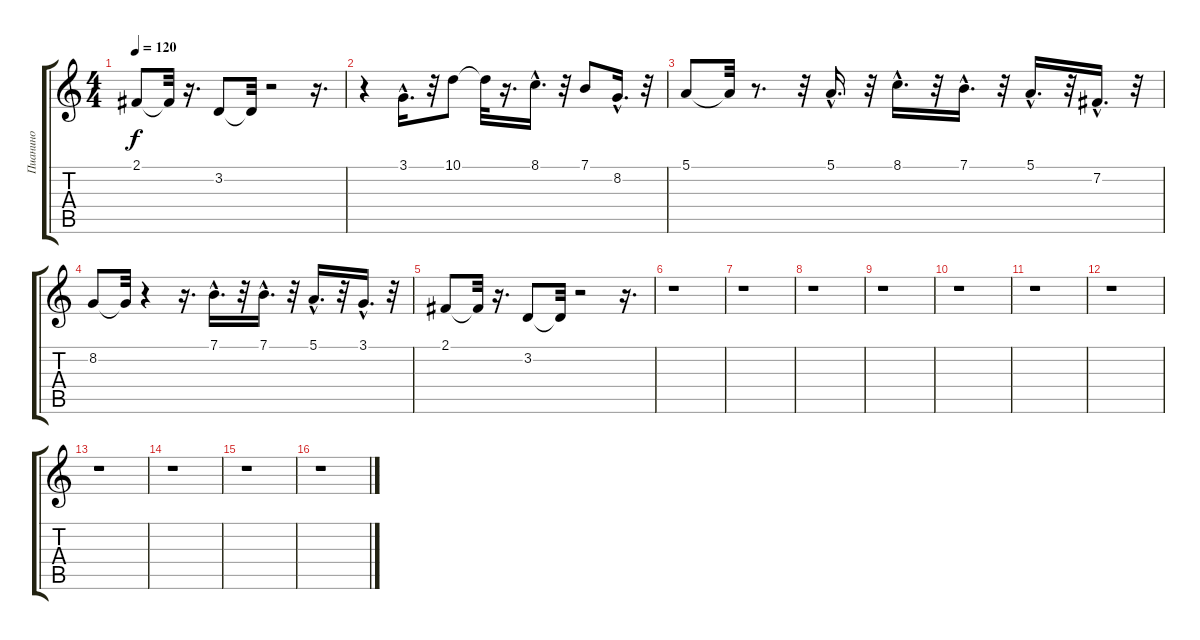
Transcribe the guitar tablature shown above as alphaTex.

\track ("Пианино" "Пианино") {instrument electricgrandpiano}
\staff {score tabs}
\tuning (E4 B3 G3 D3 A2 E2) {hide}
\ts (4 4)
\tempo 120
\clef g2
\ks c
2.1.8{dy f} 2.1{t}.32 r.16{d} 3.2.8 3.2{t}.32 r.2 r.16{d} |
r.4 3.1{hac}.16{d} r.32 10.1.8 10.1{t}.32 r.16{d} 8.1{hac}.16{d} r.32 7.1.8 8.2{hac}.16{d} r.32 |
5.1.8 5.1{t}.32 r.8{d} r.32 5.1{hac}.16{d} r.32 8.1{hac}.16{d} r.32 7.1{hac}.16{d} r.32 5.1{hac}.16{d} r.32 7.2{hac}.16{d} r.32 |
8.2.8 8.2{t}.32 r.4 r.16{d} 7.1{hac}.16{d} r.32 7.1{hac}.16{d} r.32 5.1{hac}.16{d} r.32 3.1{hac}.16{d} r.32 |
2.1.8 2.1{t}.32 r.16{d} 3.2.8 3.2{t}.32 r.2 r.16{d} |
r.1 |
r.1 |
r.1 |
r.1 |
r.1 |
r.1 |
r.1 |
r.1 |
r.1 |
r.1 |
r.1
